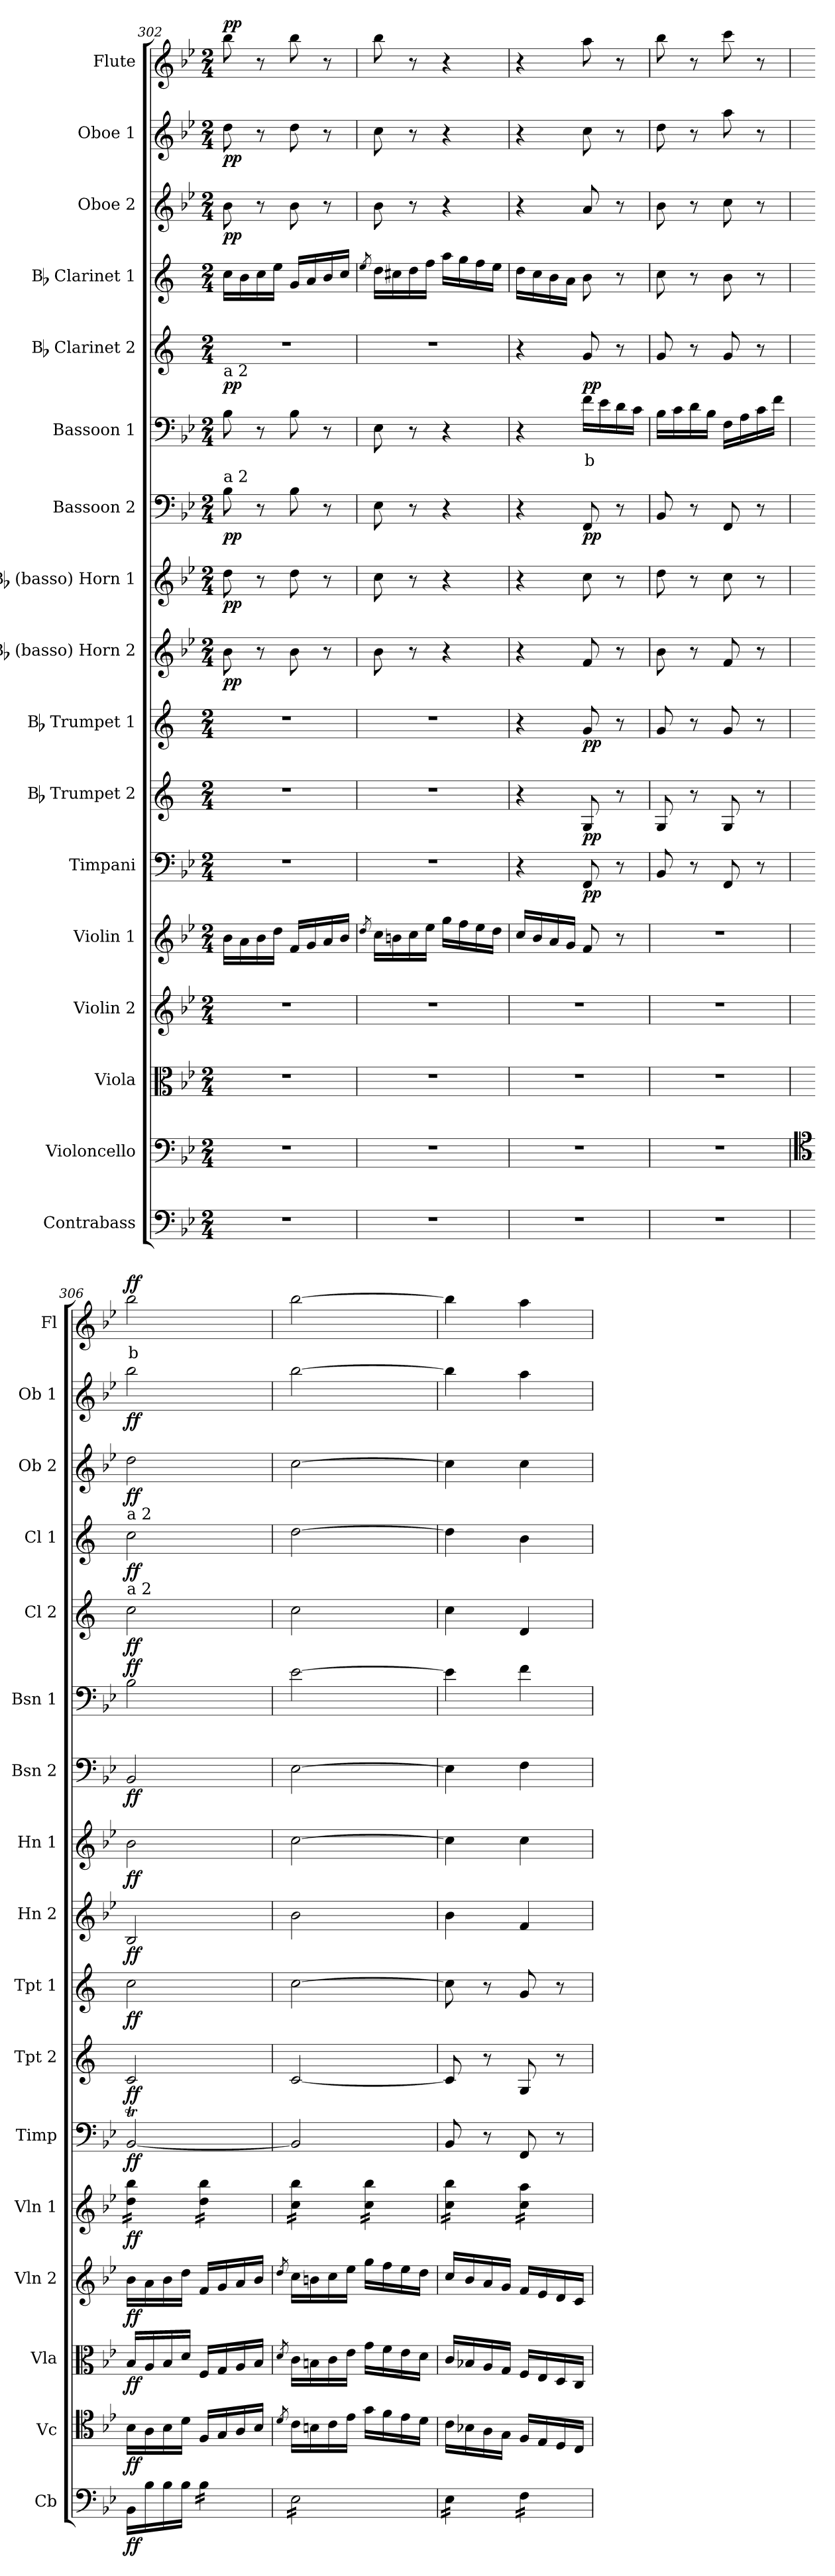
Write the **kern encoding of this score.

**kern	**dynam	**kern	**dynam	**kern	**dynam	**kern	**dynam	**kern	**dynam	**kern	**dynam	**kern	**dynam	**kern	**dynam	**kern	**dynam	**kern	**dynam	**kern	**dynam	**kern	**text	**dynam	**kern	**dynam	**kern	**dynam	**kern	**dynam	**kern	**dynam	**kern	**text	**dynam
*part17	*part17	*part16	*part16	*part15	*part15	*part14	*part14	*part13	*part13	*part12	*part12	*part11	*part11	*part10	*part10	*part9	*part9	*part8	*part8	*part7	*part7	*part6	*part6	*part6	*part5	*part5	*part4	*part4	*part3	*part3	*part2	*part2	*part1	*part1	*part1
*staff17	*staff17	*staff16	*staff16	*staff15	*staff15	*staff14	*staff14	*staff13	*staff13	*staff12	*staff12	*staff11	*staff11	*staff10	*staff10	*staff9	*staff9	*staff8	*staff8	*staff7	*staff7	*staff6	*staff6	*staff6	*staff5	*staff5	*staff4	*staff4	*staff3	*staff3	*staff2	*staff2	*staff1	*staff1	*staff1
*I"Contrabass	*	*I"Violoncello	*	*I"Viola	*	*I"Violin 2	*	*I"Violin 1	*	*I"Timpani	*	*I"Bb Trumpet 2	*	*I"Bb Trumpet 1	*	*I"Bb (basso) Horn 2	*	*I"Bb (basso) Horn 1	*	*I"Bassoon 2	*	*I"Bassoon 1	*	*	*I"Bb Clarinet 2	*	*I"Bb Clarinet 1	*	*I"Oboe 2	*	*I"Oboe 1	*	*I"Flute	*	*
*I'Cb	*	*I'Vc	*	*I'Vla	*	*I'Vln 2	*	*I'Vln 1	*	*I'Timp	*	*I'Tpt 2	*	*I'Tpt 1	*	*I'Hn 2	*	*I'Hn 1	*	*I'Bsn 2	*	*I'Bsn 1	*	*	*I'Cl 2	*	*I'Cl 1	*	*I'Ob 2	*	*I'Ob 1	*	*I'Fl	*	*
*clefF4	*	*clefF4	*	*clefC3	*	*clefG2	*	*clefG2	*	*clefF4	*	*clefG2	*	*clefG2	*	*clefG2	*	*clefG2	*	*clefF4	*	*clefF4	*	*	*clefG2	*	*clefG2	*	*clefG2	*	*clefG2	*	*clefG2	*	*
*ITrd7c12	*	*	*	*	*	*	*	*	*	*	*	*ITrd1c2	*	*ITrd1c2	*	*ITrd8c14	*	*ITrd8c14	*	*	*	*	*	*	*ITrd1c2	*	*ITrd1c2	*	*	*	*	*	*	*	*
*k[b-e-]	*	*k[b-e-]	*	*k[b-e-]	*	*k[b-e-]	*	*k[b-e-]	*	*k[b-e-]	*	*k[b-e-]	*	*k[b-e-]	*	*k[b-e-]	*	*k[b-e-]	*	*k[b-e-]	*	*k[b-e-]	*	*	*k[b-e-]	*	*k[b-e-]	*	*k[b-e-]	*	*k[b-e-]	*	*k[b-e-]	*	*
*M2/4	*	*M2/4	*	*M2/4	*	*M2/4	*	*M2/4	*	*M2/4	*	*M2/4	*	*M2/4	*	*M2/4	*	*M2/4	*	*M2/4	*	*M2/4	*	*	*M2/4	*	*M2/4	*	*M2/4	*	*M2/4	*	*M2/4	*	*
=302	=302	=302	=302	=302	=302	=302	=302	=302	=302	=302	=302	=302	=302	=302	=302	=302	=302	=302	=302	=302	=302	=302	=302	=302	=302	=302	=302	=302	=302	=302	=302	=302	=302	=302	=302
!	!	!	!	!	!	!	!	!	!	!	!	!	!	!	!	!	!	!	!	!	!	!LO:TX:a:t=a 2	!	!	!	!	!	!	!	!	!	!	!	!	!
!	!	!	!	!	!	!	!	!	!	!	!	!	!	!	!	!	!	!	!	!LO:TX:a:t=a 2	!	!	!	!	!	!	!	!	!	!	!	!	!	!	!
!	!	!	!	!	!	!	!	!	!	!	!	!	!	!	!	!	!LO:DY:b	!	!LO:DY:b	!	!LO:DY:b	!	!	!LO:DY:b	!	!	!	!	!	!LO:DY:b	!	!LO:DY:b	!	!	!LO:DY:b
2r	.	2r	.	2r	.	2r	.	16b-\LL	.	2r	.	2r	.	2r	.	8B-\	pp	8d\	pp	8B-\	pp	8B-\	.	pp	2r	.	16b-\LL	.	8b-\	pp	8dd\	pp	8bb-\	.	pp
.	.	.	.	.	.	.	.	16a\	.	.	.	.	.	.	.	.	.	.	.	.	.	.	.	.	.	.	16a\	.	.	.	.	.	.	.	.
.	.	.	.	.	.	.	.	16b-\	.	.	.	.	.	.	.	8r	.	8r	.	8r	.	8r	.	.	.	.	16b-\	.	8r	.	8r	.	8r	.	.
.	.	.	.	.	.	.	.	16dd\JJ	.	.	.	.	.	.	.	.	.	.	.	.	.	.	.	.	.	.	16dd\JJ	.	.	.	.	.	.	.	.
.	.	.	.	.	.	.	.	16f/LL	.	.	.	.	.	.	.	8B-\	.	8d\	.	8B-\	.	8B-\	.	.	.	.	16f/LL	.	8b-\	.	8dd\	.	8bb-\	.	.
.	.	.	.	.	.	.	.	16g/	.	.	.	.	.	.	.	.	.	.	.	.	.	.	.	.	.	.	16g/	.	.	.	.	.	.	.	.
.	.	.	.	.	.	.	.	16a/	.	.	.	.	.	.	.	8r	.	8r	.	8r	.	8r	.	.	.	.	16a/	.	8r	.	8r	.	8r	.	.
.	.	.	.	.	.	.	.	16b-/JJ	.	.	.	.	.	.	.	.	.	.	.	.	.	.	.	.	.	.	16b-/JJ	.	.	.	.	.	.	.	.
=303	=303	=303	=303	=303	=303	=303	=303	=303	=303	=303	=303	=303	=303	=303	=303	=303	=303	=303	=303	=303	=303	=303	=303	=303	=303	=303	=303	=303	=303	=303	=303	=303	=303	=303	=303
.	.	.	.	.	.	.	.	8qdd/	.	.	.	.	.	.	.	.	.	.	.	.	.	.	.	.	.	.	8qdd/	.	.	.	.	.	.	.	.
2r	.	2r	.	2r	.	2r	.	16cc\LL	.	2r	.	2r	.	2r	.	8B-\	.	8c\	.	8E-\	.	8E-\	.	.	2r	.	16cc\LL	.	8b-\	.	8cc\	.	8bb-\	.	.
.	.	.	.	.	.	.	.	16bn\	.	.	.	.	.	.	.	.	.	.	.	.	.	.	.	.	.	.	16bn\	.	.	.	.	.	.	.	.
.	.	.	.	.	.	.	.	16cc\	.	.	.	.	.	.	.	8r	.	8r	.	8r	.	8r	.	.	.	.	16cc\	.	8r	.	8r	.	8r	.	.
.	.	.	.	.	.	.	.	16ee-\JJ	.	.	.	.	.	.	.	.	.	.	.	.	.	.	.	.	.	.	16ee-\JJ	.	.	.	.	.	.	.	.
.	.	.	.	.	.	.	.	16gg\LL	.	.	.	.	.	.	.	4r	.	4r	.	4r	.	4r	.	.	.	.	16gg\LL	.	4r	.	4r	.	4r	.	.
.	.	.	.	.	.	.	.	16ff\	.	.	.	.	.	.	.	.	.	.	.	.	.	.	.	.	.	.	16ff\	.	.	.	.	.	.	.	.
.	.	.	.	.	.	.	.	16ee-\	.	.	.	.	.	.	.	.	.	.	.	.	.	.	.	.	.	.	16ee-\	.	.	.	.	.	.	.	.
.	.	.	.	.	.	.	.	16dd\JJ	.	.	.	.	.	.	.	.	.	.	.	.	.	.	.	.	.	.	16dd\JJ	.	.	.	.	.	.	.	.
=304	=304	=304	=304	=304	=304	=304	=304	=304	=304	=304	=304	=304	=304	=304	=304	=304	=304	=304	=304	=304	=304	=304	=304	=304	=304	=304	=304	=304	=304	=304	=304	=304	=304	=304	=304
2r	.	2r	.	2r	.	2r	.	16cc/LL	.	4r	.	4r	.	4r	.	4r	.	4r	.	4r	.	4r	.	.	4r	.	16cc\LL	.	4r	.	4r	.	4r	.	.
.	.	.	.	.	.	.	.	16b-/	.	.	.	.	.	.	.	.	.	.	.	.	.	.	.	.	.	.	16b-\	.	.	.	.	.	.	.	.
.	.	.	.	.	.	.	.	16a/	.	.	.	.	.	.	.	.	.	.	.	.	.	.	.	.	.	.	16a\	.	.	.	.	.	.	.	.
.	.	.	.	.	.	.	.	16g/JJ	.	.	.	.	.	.	.	.	.	.	.	.	.	.	.	.	.	.	16g\JJ	.	.	.	.	.	.	.	.
!	!	!	!	!	!	!	!	!	!	!	!LO:DY:b	!	!LO:DY:b	!	!LO:DY:b	!	!	!	!	!	!LO:DY:b	!	!LO:LY:b:color=#FF0000	!LO:DY:b	!	!	!	!	!	!	!	!	!	!	!
.	.	.	.	.	.	.	.	8f/	.	8FF/	pp	8F/	pp	8f/	pp	8F/	.	8c\	.	8FF/	pp	16f\LL	b	pp	8f/	.	8a\	.	8a/	.	8cc\	.	8aa\	.	.
.	.	.	.	.	.	.	.	.	.	.	.	.	.	.	.	.	.	.	.	.	.	16e-\	.	.	.	.	.	.	.	.	.	.	.	.	.
.	.	.	.	.	.	.	.	8r	.	8r	.	8r	.	8r	.	8r	.	8r	.	8r	.	16d\	.	.	8r	.	8r	.	8r	.	8r	.	8r	.	.
.	.	.	.	.	.	.	.	.	.	.	.	.	.	.	.	.	.	.	.	.	.	16c\JJ	.	.	.	.	.	.	.	.	.	.	.	.	.
!!LO:PB:g=z
=305	=305	=305	=305	=305	=305	=305	=305	=305	=305	=305	=305	=305	=305	=305	=305	=305	=305	=305	=305	=305	=305	=305	=305	=305	=305	=305	=305	=305	=305	=305	=305	=305	=305	=305	=305
2r	.	2r	.	2r	.	2r	.	2r	.	8BB-/	.	8F/	.	8f/	.	8B-\	.	8d\	.	8BB-/	.	16B-\LL	.	.	8f/	.	8b-\	.	8b-\	.	8dd\	.	8bb-\	.	.
.	.	.	.	.	.	.	.	.	.	.	.	.	.	.	.	.	.	.	.	.	.	16c\	.	.	.	.	.	.	.	.	.	.	.	.	.
.	.	.	.	.	.	.	.	.	.	8r	.	8r	.	8r	.	8r	.	8r	.	8r	.	16d\	.	.	8r	.	8r	.	8r	.	8r	.	8r	.	.
.	.	.	.	.	.	.	.	.	.	.	.	.	.	.	.	.	.	.	.	.	.	16B-\JJ	.	.	.	.	.	.	.	.	.	.	.	.	.
.	.	.	.	.	.	.	.	.	.	8FF/	.	8F/	.	8f/	.	8F/	.	8c\	.	8FF/	.	16F\LL	.	.	8f/	.	8a\	.	8cc\	.	8aa\	.	8ccc\	.	.
.	.	.	.	.	.	.	.	.	.	.	.	.	.	.	.	.	.	.	.	.	.	16A\	.	.	.	.	.	.	.	.	.	.	.	.	.
.	.	.	.	.	.	.	.	.	.	8r	.	8r	.	8r	.	8r	.	8r	.	8r	.	16c\	.	.	8r	.	8r	.	8r	.	8r	.	8r	.	.
.	.	.	.	.	.	.	.	.	.	.	.	.	.	.	.	.	.	.	.	.	.	16f\JJ	.	.	.	.	.	.	.	.	.	.	.	.	.
=306	=306	=306	=306	=306	=306	=306	=306	=306	=306	=306	=306	=306	=306	=306	=306	=306	=306	=306	=306	=306	=306	=306	=306	=306	=306	=306	=306	=306	=306	=306	=306	=306	=306	=306	=306
*	*	*clefC4	*	*	*	*	*	*	*	*	*	*	*	*	*	*	*	*	*	*	*	*	*	*	*	*	*	*	*	*	*	*	*	*	*
!	!	!	!	!	!	!	!	!	!	!	!	!	!	!	!	!	!	!	!	!	!	!	!	!	!	!	!LO:TX:a:t=a 2	!	!	!	!	!	!	!	!
!	!	!	!	!	!	!	!	!	!	!	!	!	!	!	!	!	!	!	!	!	!	!	!	!	!LO:TX:a:t=a 2	!	!	!	!	!	!	!	!	!	!
!	!LO:DY:b	!	!LO:DY:b	!	!LO:DY:b	!	!LO:DY:b	!	!LO:DY:b	!	!LO:DY:b	!	!LO:DY:b	!	!LO:DY:b	!	!LO:DY:b	!	!LO:DY:b	!	!LO:DY:b	!	!	!LO:DY:b	!	!LO:DY:b	!	!LO:DY:b	!	!LO:DY:b	!	!LO:DY:b	!	!LO:LY:b:color=#FF0000	!LO:DY:b
*	*	*	*	*	*	*	*	*tremolo	*	*	*	*	*	*	*	*	*	*	*	*	*	*	*	*	*	*	*	*	*	*	*	*	*	*	*
16BBB-\LL	ff	16B-\LL	ff	16B-/LL	ff	16b-\LL	ff	16dd\ 16bb-\LL	ff	[2BB-T/	ff	2B-/	ff	2b-\	ff	2BB-/	ff	2B-\	ff	2BB-/	ff	2B-\	.	ff	2b-\	ff	2b-\	ff	2dd\	ff	2bb-\	ff	2bb-\	b	ff
16BB-\	.	16A\	.	16A/	.	16a\	.	16dd\ 16bb-\	.	.	.	.	.	.	.	.	.	.	.	.	.	.	.	.	.	.	.	.	.	.	.	.	.	.	.
16BB-\	.	16B-\	.	16B-/	.	16b-\	.	16dd\ 16bb-\	.	.	.	.	.	.	.	.	.	.	.	.	.	.	.	.	.	.	.	.	.	.	.	.	.	.	.
16BB-\JJ	.	16d\JJ	.	16d/JJ	.	16dd\JJ	.	16dd\ 16bb-\JJ	.	.	.	.	.	.	.	.	.	.	.	.	.	.	.	.	.	.	.	.	.	.	.	.	.	.	.
*tremolo	*	*	*	*	*	*	*	*	*	*	*	*	*	*	*	*	*	*	*	*	*	*	*	*	*	*	*	*	*	*	*	*	*	*	*
16BB-\LL	.	16F/LL	.	16F/LL	.	16f/LL	.	16dd\ 16bb-\LL	.	.	.	.	.	.	.	.	.	.	.	.	.	.	.	.	.	.	.	.	.	.	.	.	.	.	.
16BB-\	.	16G/	.	16G/	.	16g/	.	16dd\ 16bb-\	.	.	.	.	.	.	.	.	.	.	.	.	.	.	.	.	.	.	.	.	.	.	.	.	.	.	.
16BB-\	.	16A/	.	16A/	.	16a/	.	16dd\ 16bb-\	.	.	.	.	.	.	.	.	.	.	.	.	.	.	.	.	.	.	.	.	.	.	.	.	.	.	.
16BB-\JJ	.	16B-/JJ	.	16B-/JJ	.	16b-/JJ	.	16dd\ 16bb-\JJ	.	.	.	.	.	.	.	.	.	.	.	.	.	.	.	.	.	.	.	.	.	.	.	.	.	.	.
=307	=307	=307	=307	=307	=307	=307	=307	=307	=307	=307	=307	=307	=307	=307	=307	=307	=307	=307	=307	=307	=307	=307	=307	=307	=307	=307	=307	=307	=307	=307	=307	=307	=307	=307	=307
.	.	8qd/	.	8qd/	.	8qdd/	.	.	.	.	.	.	.	.	.	.	.	.	.	.	.	.	.	.	.	.	.	.	.	.	.	.	.	.	.
16EE-\LL	.	16c\LL	.	16c\LL	.	16cc\LL	.	16cc\ 16bb-\LL	.	2BB-TTT/]	.	[2B-/	.	[2b-\	.	2B-\	.	[2c\	.	[2E-\	.	[2e-\	.	.	2b-\	.	[2cc\	.	[2cc\	.	[2bb-\	.	[2bb-\	.	.
16EE-\	.	16Bn\	.	16Bn\	.	16bn\	.	16cc\ 16bb-\	.	.	.	.	.	.	.	.	.	.	.	.	.	.	.	.	.	.	.	.	.	.	.	.	.	.	.
16EE-\	.	16c\	.	16c\	.	16cc\	.	16cc\ 16bb-\	.	.	.	.	.	.	.	.	.	.	.	.	.	.	.	.	.	.	.	.	.	.	.	.	.	.	.
16EE-\	.	16e-\JJ	.	16e-\JJ	.	16ee-\JJ	.	16cc\ 16bb-\JJ	.	.	.	.	.	.	.	.	.	.	.	.	.	.	.	.	.	.	.	.	.	.	.	.	.	.	.
16EE-\	.	16g\LL	.	16g\LL	.	16gg\LL	.	16cc\ 16bb-\LL	.	.	.	.	.	.	.	.	.	.	.	.	.	.	.	.	.	.	.	.	.	.	.	.	.	.	.
16EE-\	.	16f\	.	16f\	.	16ff\	.	16cc\ 16bb-\	.	.	.	.	.	.	.	.	.	.	.	.	.	.	.	.	.	.	.	.	.	.	.	.	.	.	.
16EE-\	.	16e-\	.	16e-\	.	16ee-\	.	16cc\ 16bb-\	.	.	.	.	.	.	.	.	.	.	.	.	.	.	.	.	.	.	.	.	.	.	.	.	.	.	.
16EE-\JJ	.	16d\JJ	.	16d\JJ	.	16dd\JJ	.	16cc\ 16bb-\JJ	.	.	.	.	.	.	.	.	.	.	.	.	.	.	.	.	.	.	.	.	.	.	.	.	.	.	.
=308	=308	=308	=308	=308	=308	=308	=308	=308	=308	=308	=308	=308	=308	=308	=308	=308	=308	=308	=308	=308	=308	=308	=308	=308	=308	=308	=308	=308	=308	=308	=308	=308	=308	=308	=308
16EE-\LL	.	16c\LL	.	16c/LL	.	16cc/LL	.	16cc\ 16bb-\LL	.	8BB-/	.	8B-/]	.	8b-\]	.	4B-\	.	4c\]	.	4E-\]	.	4e-\]	.	.	4b-\	.	4cc\]	.	4cc\]	.	4bb-\]	.	4bb-\]	.	.
16EE-\	.	16B-X\	.	16B-X/	.	16b-/	.	16cc\ 16bb-\	.	.	.	.	.	.	.	.	.	.	.	.	.	.	.	.	.	.	.	.	.	.	.	.	.	.	.
16EE-\	.	16A\	.	16A/	.	16a/	.	16cc\ 16bb-\	.	8r	.	8r	.	8r	.	.	.	.	.	.	.	.	.	.	.	.	.	.	.	.	.	.	.	.	.
16EE-\JJ	.	16G\JJ	.	16G/JJ	.	16g/JJ	.	16cc\ 16bb-\JJ	.	.	.	.	.	.	.	.	.	.	.	.	.	.	.	.	.	.	.	.	.	.	.	.	.	.	.
16FF\LL	.	16F/LL	.	16F/LL	.	16f/LL	.	16cc\ 16aa\LL	.	8FF/	.	8F/	.	8f/	.	4F/	.	4c\	.	4F\	.	4f\	.	.	4c/	.	4a\	.	4cc\	.	4aa\	.	4aa\	.	.
16FF\	.	16E-/	.	16E-/	.	16e-/	.	16cc\ 16aa\	.	.	.	.	.	.	.	.	.	.	.	.	.	.	.	.	.	.	.	.	.	.	.	.	.	.	.
16FF\	.	16D/	.	16D/	.	16d/	.	16cc\ 16aa\	.	8r	.	8r	.	8r	.	.	.	.	.	.	.	.	.	.	.	.	.	.	.	.	.	.	.	.	.
16FF\JJ	.	16C/JJ	.	16C/JJ	.	16c/JJ	.	16cc\ 16aa\JJ	.	.	.	.	.	.	.	.	.	.	.	.	.	.	.	.	.	.	.	.	.	.	.	.	.	.	.
*	*	*	*	*	*	*	*	*Xtremolo	*	*	*	*	*	*	*	*	*	*	*	*	*	*	*	*	*	*	*	*	*	*	*	*	*	*	*
*Xtremolo	*	*	*	*	*	*	*	*	*	*	*	*	*	*	*	*	*	*	*	*	*	*	*	*	*	*	*	*	*	*	*	*	*	*	*
=	=	=	=	=	=	=	=	=	=	=	=	=	=	=	=	=	=	=	=	=	=	=	=	=	=	=	=	=	=	=	=	=	=	=	=
*-	*-	*-	*-	*-	*-	*-	*-	*-	*-	*-	*-	*-	*-	*-	*-	*-	*-	*-	*-	*-	*-	*-	*-	*-	*-	*-	*-	*-	*-	*-	*-	*-	*-	*-	*-
